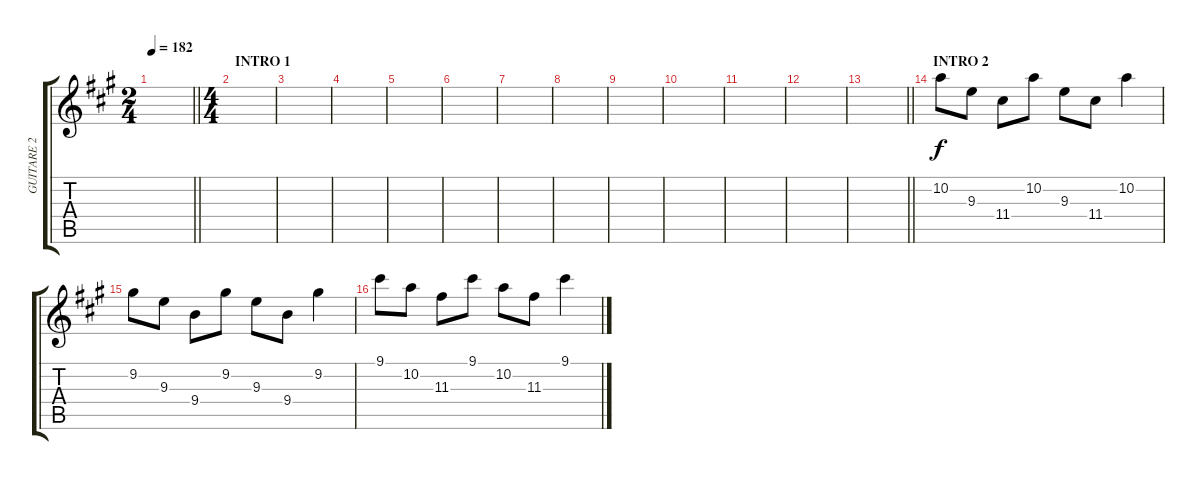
\track ("GUITARE 2" "GUITARE 2") {instrument distortionguitar}
\staff {score tabs}
\tuning (E4 B3 G3 D3 A2 E2) {hide}
\ts (2 4)
\tempo 182
\clef g2
\barLineRight lightlight
\ks a
|
\ts (4 4)
\section ("" "INTRO 1")
|
|
|
|
|
|
|
|
|
|
|
\barLineRight lightlight
|
\section ("" "INTRO 2")
10.2.8 9.3.8 11.4.8 10.2.8 9.3.8 11.4.8 10.2.4 |
9.2.8 9.3.8 9.4.8 9.2.8 9.3.8 9.4.8 9.2.4 |
9.1.8 10.2.8 11.3.8 9.1.8 10.2.8 11.3.8 9.1.4
